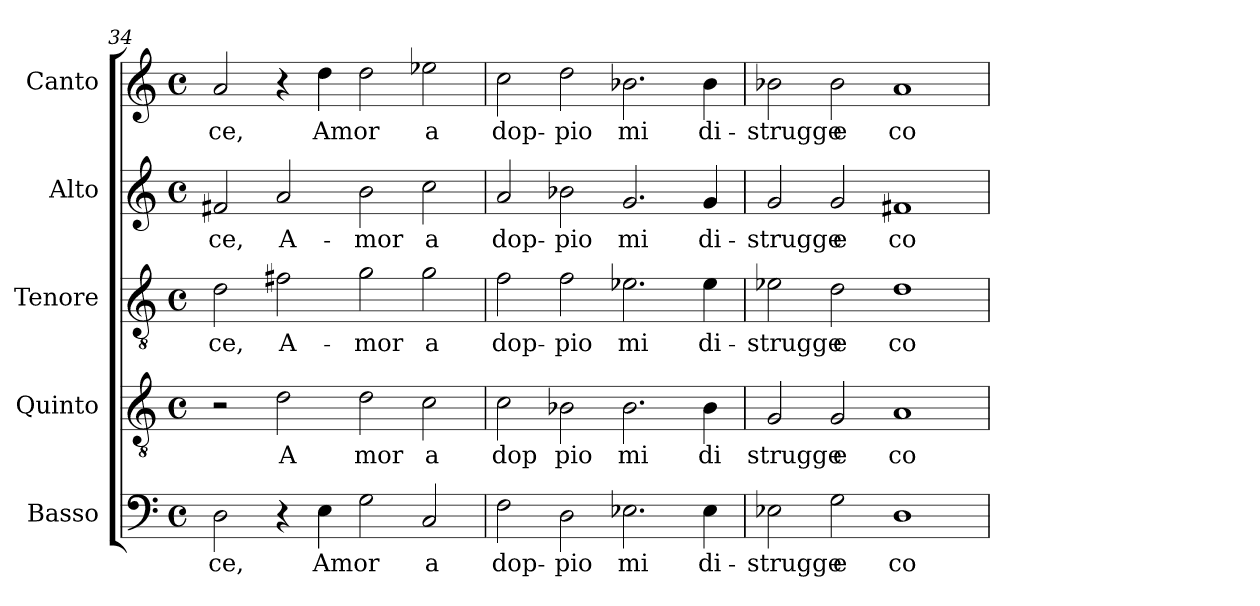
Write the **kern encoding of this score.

**kern	**text	**kern	**text	**kern	**text	**kern	**text	**kern	**text
*part5	*part5	*part4	*part4	*part3	*part3	*part2	*part2	*part1	*part1
*staff5	*staff5	*staff4	*staff4	*staff3	*staff3	*staff2	*staff2	*staff1	*staff1
*I"Basso	*	*I"Quinto	*	*I"Tenore	*	*I"Alto	*	*I"Canto	*
*clefF4	*	*clefGv2	*	*clefGv2	*	*clefG2	*	*clefG2	*
*M4/4	*	*M4/4	*	*M4/4	*	*M4/4	*	*M4/4	*
*met(c)	*	*met(c)	*	*met(c)	*	*met(c)	*	*met(c)	*
=34	=34	=34	=34	=34	=34	=34	=34	=34	=34
!	!LO:LY:b:cj	!	!	!	!LO:LY:b:cj	!	!LO:LY:b:cj	!	!LO:LY:b:cj
2D\	-ce,	2r	.	2d\	-ce,	2f#X/	-ce,	2a/	-ce,
!	!	!	!LO:LY:b:cj	!	!LO:LY:b:cj	!	!LO:LY:b:cj	!	!
4r	.	2d\	A	2f#X\	A-	2a/	A-	4r	.
!	!LO:LY:b	!	!	!	!	!	!	!	!LO:LY:b
4E\	Amor	.	.	.	.	.	.	4dd\	Amor
!	!	!	!LO:LY:b:cj	!	!LO:LY:b:cj	!	!LO:LY:b:cj	!	!
2G\	.	2d\	mor	2g\	-mor	2b\	-mor	2dd\	.
!	!LO:LY:b:cj	!	!LO:LY:b:cj	!	!LO:LY:b:cj	!	!LO:LY:b:cj	!	!LO:LY:b:cj
2C/	a	2c\	a	2g\	a	2cc\	a	2ee-X\	a
=35	=35	=35	=35	=35	=35	=35	=35	=35	=35
!	!LO:LY:b:cj	!	!LO:LY:b:cj	!	!LO:LY:b:cj	!	!LO:LY:b:cj	!	!LO:LY:b:cj
2F\	dop-	2c\	dop	2f\	dop-	2a/	dop-	2cc\	dop-
!	!LO:LY:b:cj	!	!LO:LY:b:cj	!	!LO:LY:b:cj	!	!LO:LY:b:cj	!	!LO:LY:b:cj
2D\	-pio	2B-X\	pio	2f\	-pio	2b-X\	-pio	2dd\	-pio
!	!LO:LY:b:cj	!	!LO:LY:b:cj	!	!LO:LY:b:cj	!	!LO:LY:b:cj	!	!LO:LY:b:cj
2.E-X\	mi	2.B-\	mi	2.e-X\	mi	2.g/	mi	2.b-X\	mi
!	!LO:LY:b:cj	!	!LO:LY:b:cj	!	!LO:LY:b:cj	!	!LO:LY:b:cj	!	!LO:LY:b:cj
4E-\	di-	4B-\	di	4e-\	di-	4g/	di-	4b-\	di-
=36	=36	=36	=36	=36	=36	=36	=36	=36	=36
!	!LO:LY:b:cj	!	!LO:LY:b:cj	!	!LO:LY:b:cj	!	!LO:LY:b:cj	!	!LO:LY:b:cj
2E-X\	-strugge	2G/	strugge	2e-X\	-strugge	2g/	-strugge	2b-X\	-strugge
!	!LO:LY:b	!	!LO:LY:b	!	!LO:LY:b	!	!LO:LY:b	!	!LO:LY:b
2G\	e	2G/	e	2d\	e	2g/	e	2b-\	e
!	!LO:LY:b:cj	!	!LO:LY:b:cj	!	!LO:LY:b:cj	!	!LO:LY:b:cj	!	!LO:LY:b:cj
1D	co-	1A	co	1d	co-	1f#X	co-	1a	co-
=	=	=	=	=	=	=	=	=	=
*-	*-	*-	*-	*-	*-	*-	*-	*-	*-
